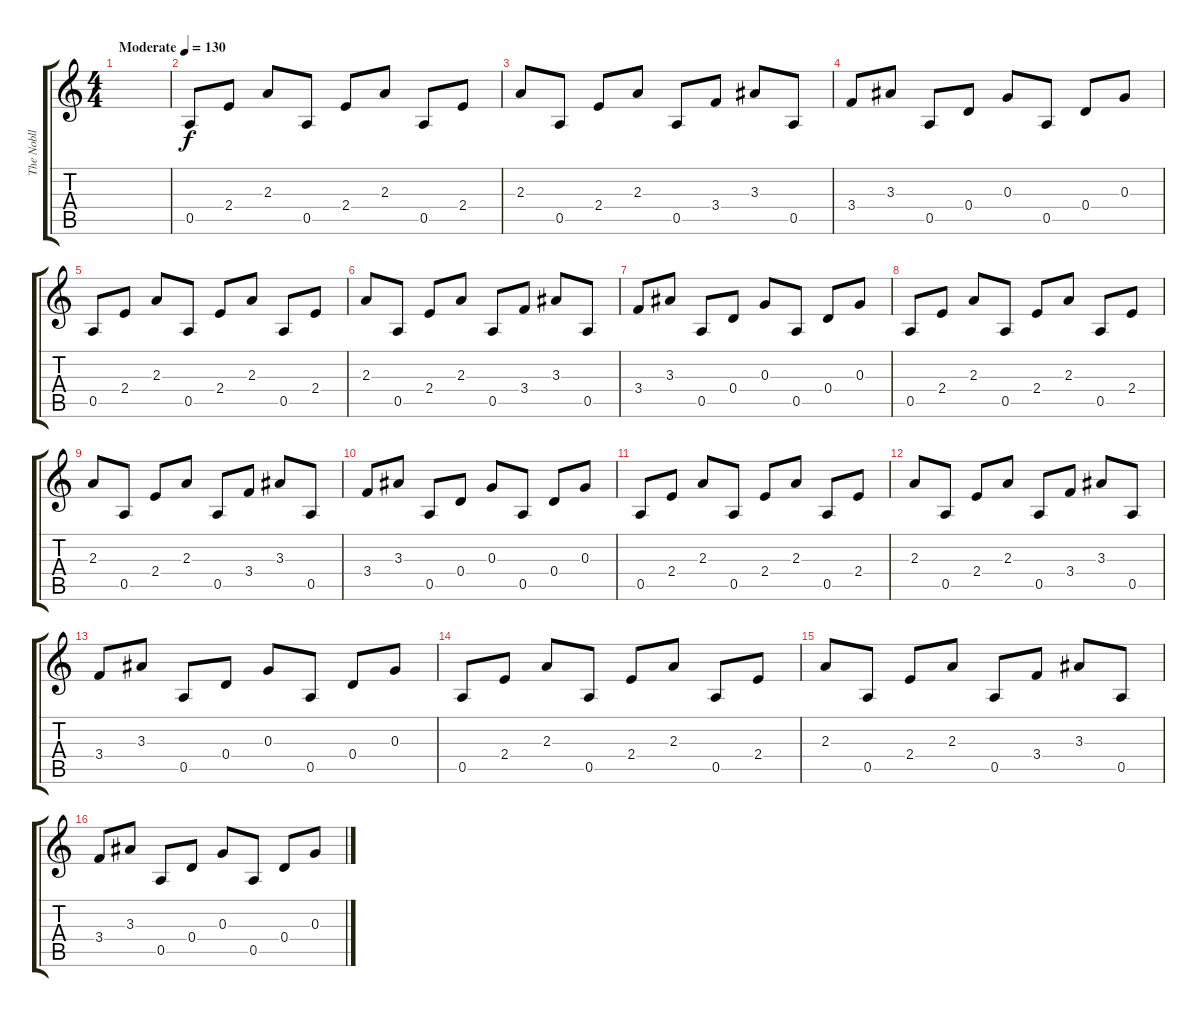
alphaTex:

\track ("The Nobll" "The Nobll") {instrument distortionguitar}
\staff {score tabs}
\tuning (E4 B3 G3 D3 A2 E2) {hide}
\ts (4 4)
\tempo (130 "Moderate")
\clef g2
\ks c
|
0.5.8 2.4.8 2.3.8 0.5.8 2.4.8 2.3.8 0.5.8 2.4.8 |
2.3.8 0.5.8 2.4.8 2.3.8 0.5.8 3.4.8 3.3.8 0.5.8 |
3.4.8 3.3.8 0.5.8 0.4.8 0.3.8 0.5.8 0.4.8 0.3.8 |
0.5.8 2.4.8 2.3.8 0.5.8 2.4.8 2.3.8 0.5.8 2.4.8 |
2.3.8 0.5.8 2.4.8 2.3.8 0.5.8 3.4.8 3.3.8 0.5.8 |
3.4.8 3.3.8 0.5.8 0.4.8 0.3.8 0.5.8 0.4.8 0.3.8 |
0.5.8 2.4.8 2.3.8 0.5.8 2.4.8 2.3.8 0.5.8 2.4.8 |
2.3.8 0.5.8 2.4.8 2.3.8 0.5.8 3.4.8 3.3.8 0.5.8 |
3.4.8 3.3.8 0.5.8 0.4.8 0.3.8 0.5.8 0.4.8 0.3.8 |
0.5.8 2.4.8 2.3.8 0.5.8 2.4.8 2.3.8 0.5.8 2.4.8 |
2.3.8 0.5.8 2.4.8 2.3.8 0.5.8 3.4.8 3.3.8 0.5.8 |
3.4.8 3.3.8 0.5.8 0.4.8 0.3.8 0.5.8 0.4.8 0.3.8 |
0.5.8 2.4.8 2.3.8 0.5.8 2.4.8 2.3.8 0.5.8 2.4.8 |
2.3.8 0.5.8 2.4.8 2.3.8 0.5.8 3.4.8 3.3.8 0.5.8 |
3.4.8 3.3.8 0.5.8 0.4.8 0.3.8 0.5.8 0.4.8 0.3.8
